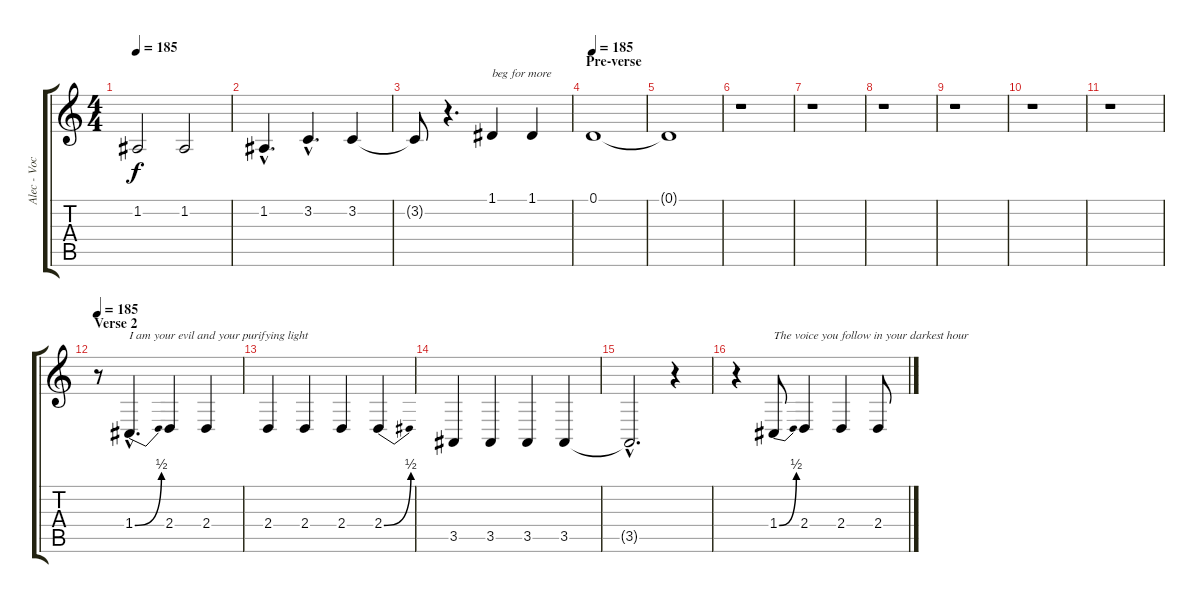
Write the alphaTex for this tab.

\track ("Alec - Vocals" "Alec - Voc") {instrument cello}
\staff {score tabs}
\tuning (D4 A3 F3 C3 G2 D2) {hide}
\ts (4 4)
\tempo 185
\clef g2
\ks c
1.2.2{dy f} 1.2.2 |
1.2{hac}.4{d} 3.2{hac}.4{d} 3.2.4 |
3.2{t}.8 r.4{d} 1.1.4{txt "beg for more"} 1.1.4 |
\section ("" "Pre-verse")
\tempo 185
0.1.1 |
0.1{t}.1 |
r.1 |
r.1 |
r.1 |
r.1 |
r.1 |
r.1 |
\section ("" "Verse 2")
\tempo 185
r.8{volume 16 balance 6 instrument cello} 1.4{be (bend 0 0 60 2) hac}.4{d txt "I am your evil and your purifying light"} 2.4.4 2.4.4 |
2.4.4 2.4.4 2.4.4 2.4{be (bend 0 0 60 2)}.4 |
3.5.4 3.5.4 3.5.4 3.5.4 |
3.5{hac t}.2{d} r.4 |
r.4 1.4{be (bend 0 0 60 2)}.8{txt "The voice you follow in your darkest hour"} 2.4.4 2.4.4 2.4.8
